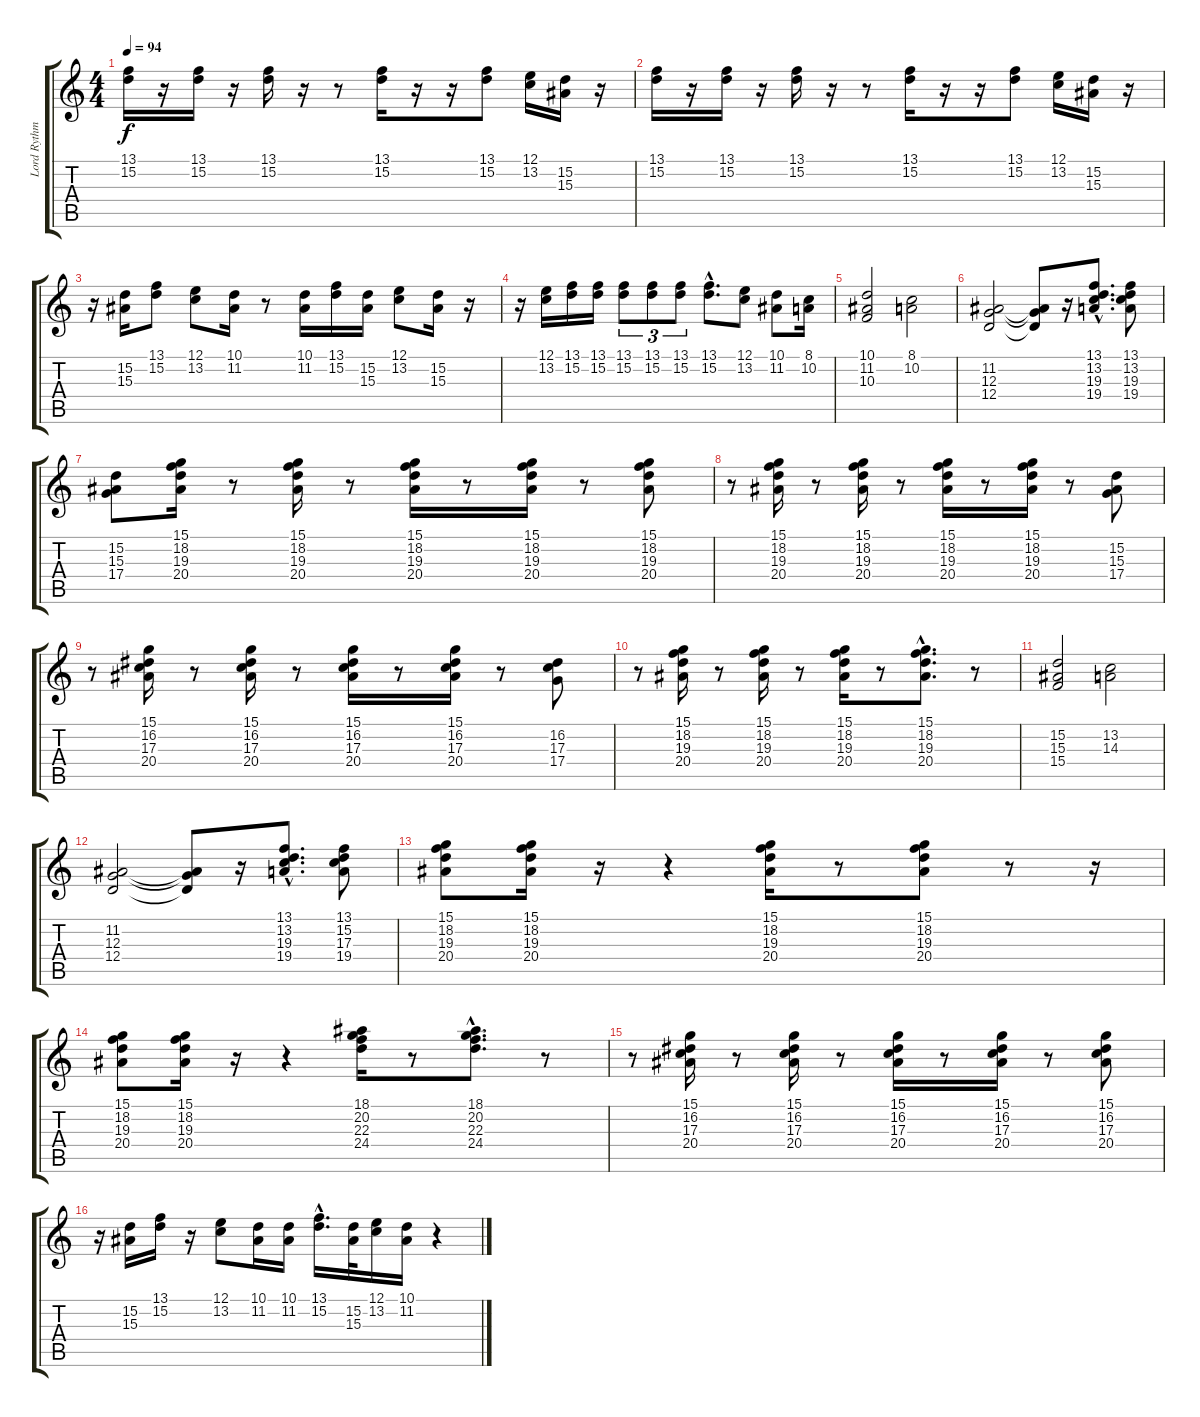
\track ("Lord Rythm" "Lord Rythm") {instrument rockorgan}
\staff {score tabs}
\tuning (E4 B3 G3 D3 A2 E2) {hide}
\ts (4 4)
\tempo 94
\clef g2
\ks c
(13.1 15.2).16{dy f} r.16 (13.1 15.2).16 r.16 (13.1 15.2).16 r.16 r.8 (13.1 15.2).16 r.16 r.16 (13.1 15.2).8 (12.1 13.2).16 (15.2 15.3).16 r.16 |
(13.1 15.2).16 r.16 (13.1 15.2).16 r.16 (13.1 15.2).16 r.16 r.8 (13.1 15.2).16 r.16 r.16 (13.1 15.2).8 (12.1 13.2).16 (15.2 15.3).16 r.16 |
r.16 (15.2 15.3).16 (13.1 15.2).8 (12.1 13.2).8 (10.1 11.2).16 r.8 (10.1 11.2).16 (13.1 15.2).16 (15.2 15.3).16 (12.1 13.2).8 (15.2 15.3).16 r.16 |
r.16 (12.1 13.2).16 (13.1 15.2).16 (13.1 15.2).16 (13.1 15.2).8{tu (3 2)} (13.1 15.2).8{tu (3 2)} (13.1 15.2).8{tu (3 2)} (13.1{hac} 15.2{hac}).8{d} (12.1 13.2).8 (10.1 11.2).8 (8.1 10.2).16 |
(10.1 11.2 10.3).2 (8.1 10.2).2 |
(11.2 12.3 12.4).2 (11.2{t} 12.3{t} 12.4{t}).8 r.16 (13.1{hac} 13.2{hac} 19.3{hac} 19.4{hac}).8{d} (13.1 13.2 19.3 19.4).8 |
(15.2 15.3 17.4).8 (15.1 18.2 19.3 20.4).16 r.8 (15.1 18.2 19.3 20.4).16 r.8 (15.1 18.2 19.3 20.4).16 r.8 (15.1 18.2 19.3 20.4).16 r.8 (15.1 18.2 19.3 20.4).8 |
r.8 (15.1 18.2 19.3 20.4).16 r.8 (15.1 18.2 19.3 20.4).16 r.8 (15.1 18.2 19.3 20.4).16 r.8 (15.1 18.2 19.3 20.4).16 r.8 (15.2 15.3 17.4).8 |
r.8 (15.1 16.2 17.3 20.4).16 r.8 (15.1 16.2 17.3 20.4).16 r.8 (15.1 16.2 17.3 20.4).16 r.8 (15.1 16.2 17.3 20.4).16 r.8 (16.2 17.3 17.4).8 |
r.8 (15.1 18.2 19.3 20.4).16 r.8 (15.1 18.2 19.3 20.4).16 r.8 (15.1 18.2 19.3 20.4).16 r.8 (15.1{hac} 18.2{hac} 19.3{hac} 20.4{hac}).8{d} r.8 |
(15.2 15.3 15.4).2 (13.2 14.3).2 |
(11.2 12.3 12.4).2 (11.2{t} 12.3{t} 12.4{t}).8 r.16 (13.1{hac} 13.2{hac} 19.3{hac} 19.4{hac}).8{d} (13.1 15.2 17.3 19.4).8 |
(15.1 18.2 19.3 20.4).8 (15.1 18.2 19.3 20.4).16 r.16 r.4 (15.1 18.2 19.3 20.4).16 r.8 (15.1 18.2 19.3 20.4).8 r.8 r.16 |
(15.1 18.2 19.3 20.4).8 (15.1 18.2 19.3 20.4).16 r.16 r.4 (18.1 20.2 22.3 24.4).16 r.8 (18.1{hac} 20.2{hac} 22.3{hac} 24.4{hac}).8{d} r.8 |
r.8 (15.1 16.2 17.3 20.4).16 r.8 (15.1 16.2 17.3 20.4).16 r.8 (15.1 16.2 17.3 20.4).16 r.8 (15.1 16.2 17.3 20.4).16 r.8 (15.1 16.2 17.3 20.4).8 |
r.16 (15.2 15.3).16 (13.1 15.2).16 r.16 (12.1 13.2).8 (10.1 11.2).16 (10.1 11.2).16 (13.1{hac} 15.2{hac}).16{d} (15.2 15.3).32 (12.1 13.2).16 (10.1 11.2).16 r.4
